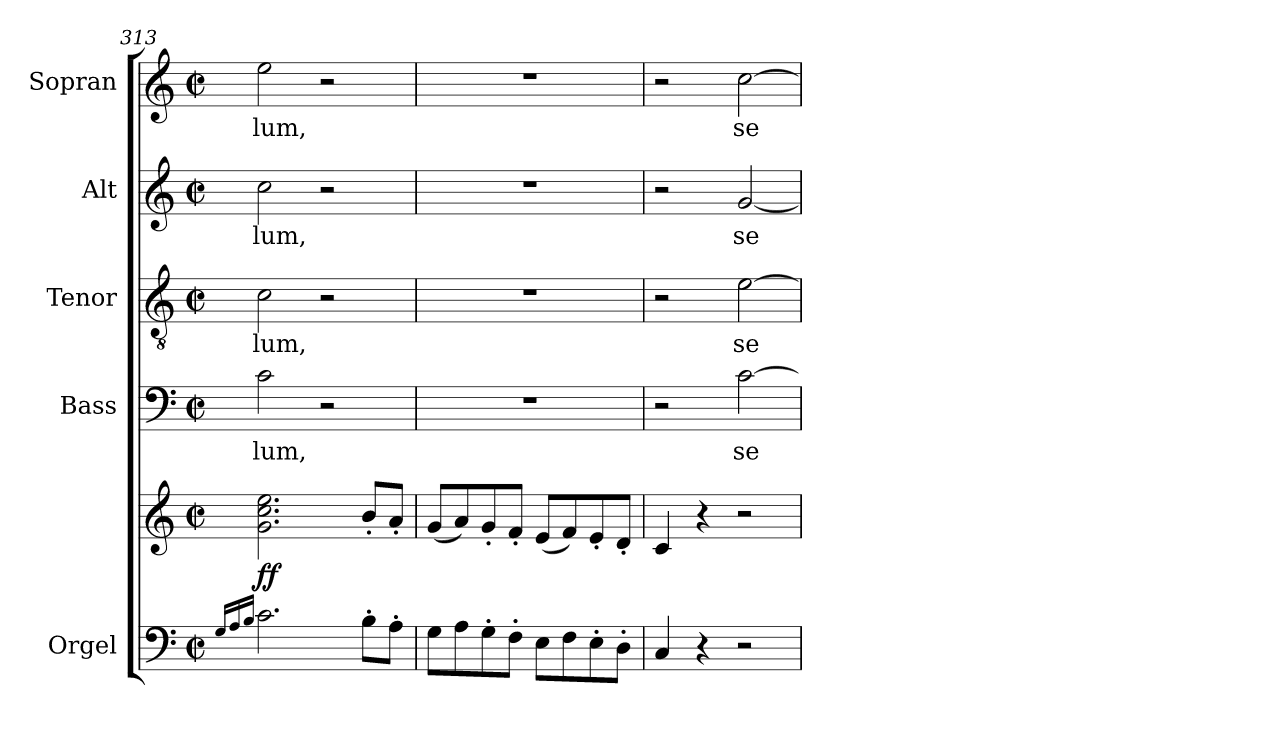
**kern	**kern	**dynam	**kern	**text	**kern	**text	**kern	**text	**kern	**text
*part5	*part5	*part5	*part4	*part4	*part3	*part3	*part2	*part2	*part1	*part1
*staff6	*staff5	*staff5/6	*staff4	*staff4	*staff3	*staff3	*staff2	*staff2	*staff1	*staff1
*I"Orgel	*	*	*I"Bass	*	*I"Tenor	*	*I"Alt	*	*I"Sopran	*
*I'Org.	*	*	*I'B.	*	*I'T.	*	*I'A.	*	*I'S.	*
!!LO:PB:g=z
*clefF4	*clefG2	*	*clefF4	*	*clefGv2	*	*clefG2	*	*clefG2	*
*k[]	*k[]	*	*k[]	*	*k[]	*	*k[]	*	*k[]	*
*C:	*C:	*	*C:	*	*C:	*	*C:	*	*C:	*
*M2/2	*M2/2	*	*M2/2	*	*M2/2	*	*M2/2	*	*M2/2	*
*met(c|)	*met(c|)	*	*met(c|)	*	*met(c|)	*	*met(c|)	*	*met(c|)	*
=313	=313	=313	=313	=313	=313	=313	=313	=313	=313	=313
16qG/LL	.	.	.	.	.	.	.	.	.	.
16qA/	.	.	.	.	.	.	.	.	.	.
16qB/JJ	.	.	.	.	.	.	.	.	.	.
!	!	!LO:DY:b	!	!LO:LY:b	!	!LO:LY:b	!	!LO:LY:b	!	!LO:LY:b
2.c\	2.g\ 2.cc\ 2.ee\	ff	2c\	-lum,	2c\	-lum,	2cc\	-lum,	2ee\	-lum,
.	.	.	2r	.	2r	.	2r	.	2r	.
8B'>\L	8b'</L	.	.	.	.	.	.	.	.	.
8A'>\J	8a'</J	.	.	.	.	.	.	.	.	.
=314	=314	=314	=314	=314	=314	=314	=314	=314	=314	=314
8G\L	(<8g/L	.	1r	.	1r	.	1r	.	1r	.
8A\	8a/)	.	.	.	.	.	.	.	.	.
8G'>\	8g'</	.	.	.	.	.	.	.	.	.
8F'>\J	8f'</J	.	.	.	.	.	.	.	.	.
8E\L	(<8e/L	.	.	.	.	.	.	.	.	.
8F\	8f/)	.	.	.	.	.	.	.	.	.
8E'>\	8e'</	.	.	.	.	.	.	.	.	.
8D'>\J	8d'</J	.	.	.	.	.	.	.	.	.
=315	=315	=315	=315	=315	=315	=315	=315	=315	=315	=315
4C/	4c/	.	2r	.	2r	.	2r	.	2r	.
4r	4r	.	.	.	.	.	.	.	.	.
!	!	!	!	!LO:LY:b	!	!LO:LY:b	!	!LO:LY:b	!	!LO:LY:b
2r	2r	.	[2c\	se-	[2e\	se-	[2g/	se-	[2cc\	se-
=	=	=	=	=	=	=	=	=	=	=
*-	*-	*-	*-	*-	*-	*-	*-	*-	*-	*-
